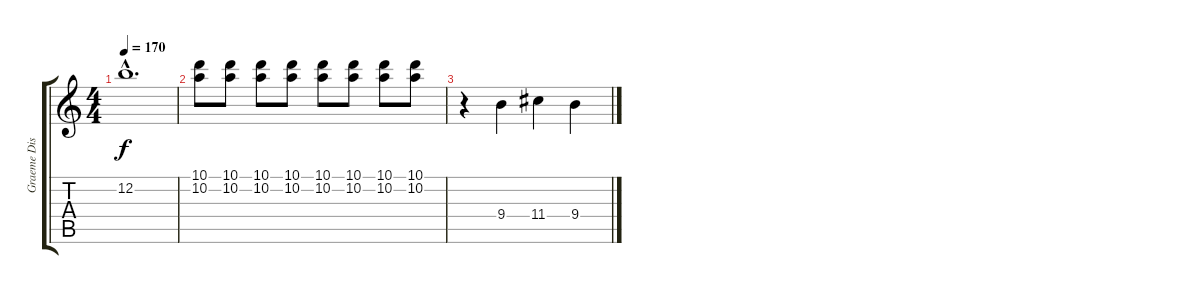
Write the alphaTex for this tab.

\track ("Graeme Distorted" "Graeme Dis") {instrument distortionguitar}
\staff {score tabs}
\tuning (E4 B3 G3 D3 A2 E2) {hide}
\ts (4 4)
\tempo 170
\clef g2
\ks c
12.2{hac}.1{d dy f} |
(10.1 10.2).8 (10.1 10.2).8 (10.1 10.2).8 (10.1 10.2).8 (10.1 10.2).8 (10.1 10.2).8 (10.1 10.2).8 (10.1 10.2).8 |
r.4 9.4.4 11.4.4 9.4.4
